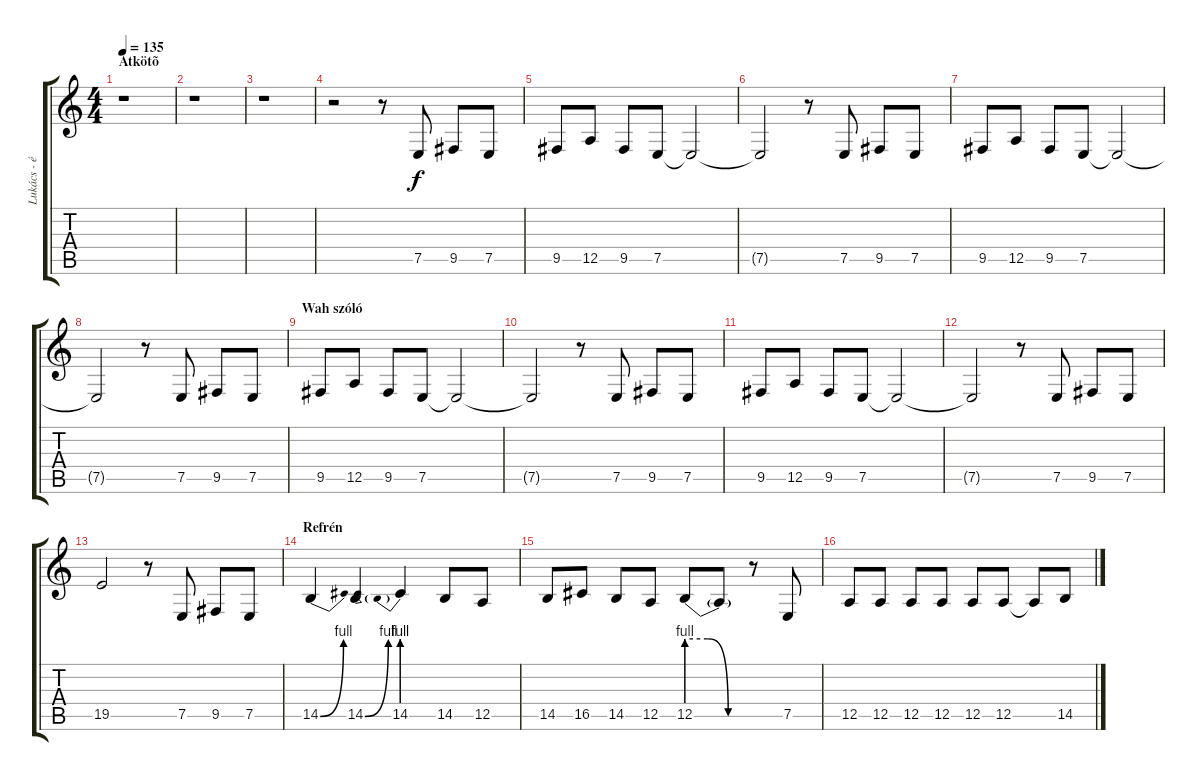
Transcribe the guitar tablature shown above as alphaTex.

\track ("Lukács - ének" "Lukács - é") {instrument tenorsax}
\staff {score tabs}
\tuning (E4 B3 G3 D3 A2 E2) {hide}
\ts (4 4)
\section ("" "Átkötõ")
\tempo 135
\clef g2
\ks c
r.1{dy f} |
r.1 |
r.1 |
r.2 r.8 7.5.8 9.5.8 7.5.8 |
9.5.8 12.5.8 9.5.8 7.5.8 7.5{t}.2 |
7.5{t}.2 r.8 7.5.8 9.5.8 7.5.8 |
9.5.8 12.5.8 9.5.8 7.5.8 7.5{t}.2 |
7.5{t}.2 r.8 7.5.8 9.5.8 7.5.8 |
\section ("" "Wah szóló")
9.5.8 12.5.8 9.5.8 7.5.8 7.5{t}.2 |
7.5{t}.2 r.8 7.5.8 9.5.8 7.5.8 |
9.5.8 12.5.8 9.5.8 7.5.8 7.5{t}.2 |
7.5{t}.2 r.8 7.5.8 9.5.8 7.5.8 |
19.5.2 r.8 7.5.8 9.5.8 7.5.8 |
\section ("" "Refrén")
14.5{be (bend 0 0 60 4)}.4 14.5{be (bend 0 0 60 4)}.4 14.5{be (prebend 0 4 60 4)}.4 14.5.8 12.5.8 |
14.5.8 16.5.8 14.5.8 12.5.8 12.5{be (custom 0 4 20 4 40 0 60 0)}.8 12.5{t}.8 r.8 7.5.8 |
12.5.8 12.5.8 12.5.8 12.5.8 12.5.8 12.5.8 12.5{t}.8 14.5.8
